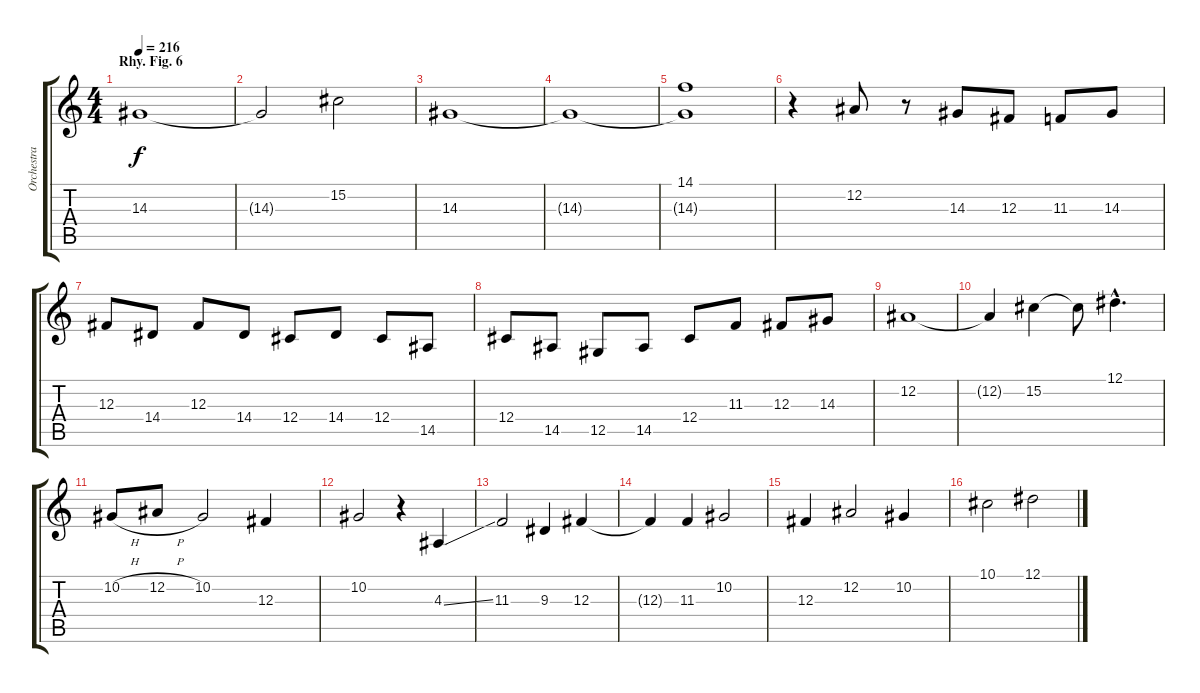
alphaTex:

\track ("Orchestra (Strings)" "Orchestra ") {instrument stringensemble1}
\staff {score tabs}
\tuning (Eb4 Bb3 Gb3 Db3 Ab2 Eb2) {hide}
\ts (4 4)
\section ("" "Rhy. Fig. 6")
\tempo 216
\clef g2
\ks c
14.3.1{dy f} |
14.3{t}.2 15.2.2 |
14.3.1 |
14.3{t}.1 |
(14.1 14.3{t}).1 |
r.4 12.2.8 r.8 14.3.8 12.3.8 11.3.8 14.3.8 |
12.3.8 14.4.8 12.3.8 14.4.8 12.4.8 14.4.8 12.4.8 14.5.8 |
12.4.8 14.5.8 12.5.8 14.5.8 12.4.8 11.3.8 12.3.8 14.3.8 |
12.2.1 |
12.2{t}.4 15.2.4 15.2{t}.8 12.1{hac}.4{d} |
10.2{h}.8 12.2{h}.8 10.2.2 12.3.4 |
10.2.2 r.4 4.3{ss}.4 |
11.3.2 9.3.4 12.3.4 |
12.3{t}.4 11.3.4 10.2.2 |
12.3.4 12.2.2 10.2.4 |
10.1.2 12.1.2
